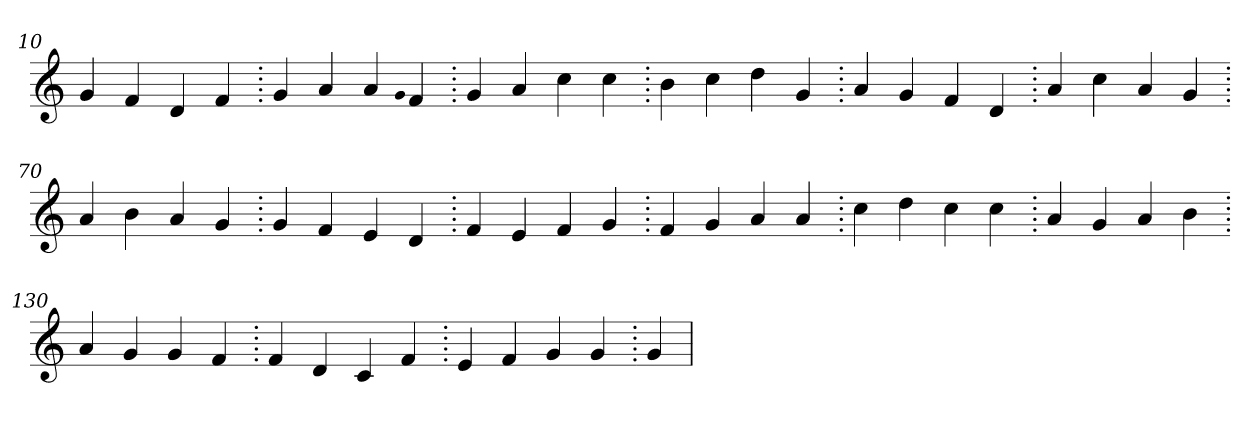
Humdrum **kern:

**kern
*part1
*staff1
*clefG2
=10.
4g
4f
4d
4f
=20.
4g
4a
4a
qqg
4f
=30.
4g
4a
4cc
4cc
=40.
4b
4cc
4dd
4g
=50.
4a
4g
4f
4d
=60.
4a
4cc
4a
4g
=70.
4a
4b
4a
4g
=80.
4g
4f
4e
4d
=90.
4f
4e
4f
4g
=100.
4f
4g
4a
4a
=110.
4cc
4dd
4cc
4cc
=120.
4a
4g
4a
4b
=130.
4a
4g
4g
4f
=140.
4f
4d
4c
4f
=150.
4e
4f
4g
4g
=160.
4g
=
*-
